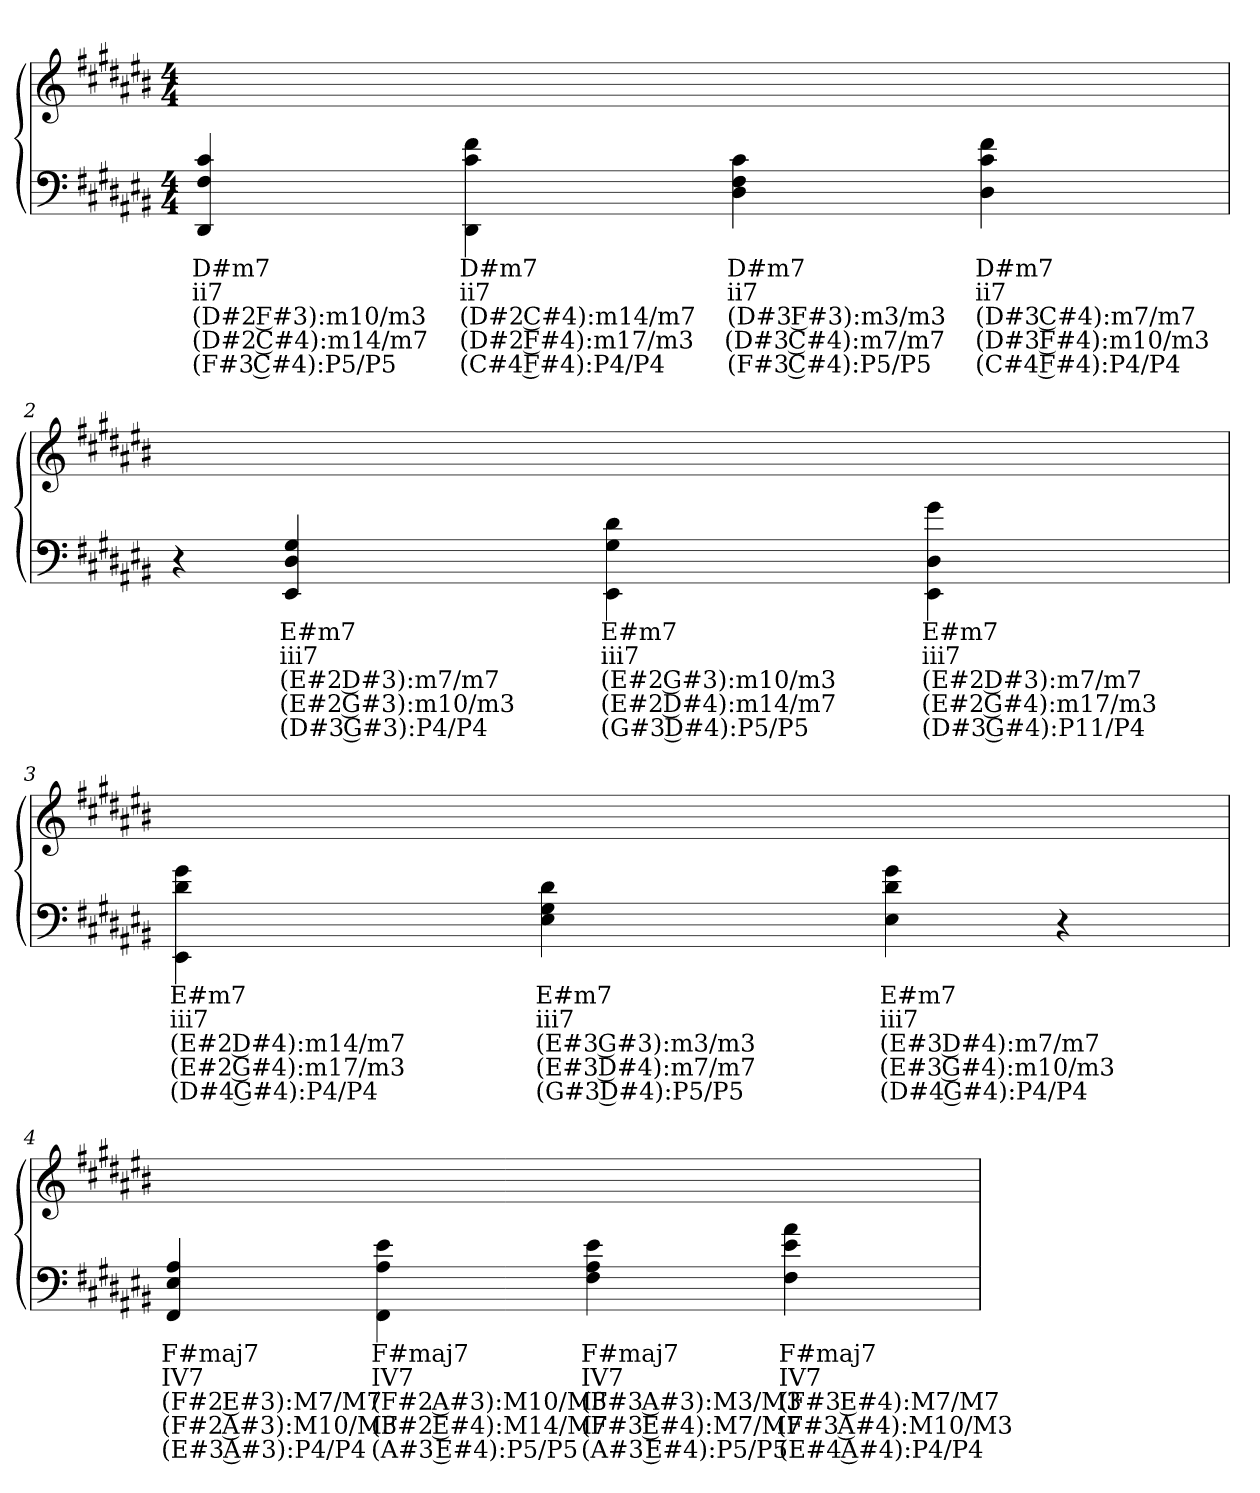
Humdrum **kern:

**kern	**text	**text	**text	**text	**text	**kern
*part2	*part2	*part2	*part2	*part2	*part2	*part1
*staff2	*staff2	*staff2	*staff2	*staff2	*staff2	*staff1
*clefF4	*	*	*	*	*	*clefG2
*k[f#c#g#d#a#e#b#]	*	*	*	*	*	*k[f#c#g#d#a#e#b#]
*C#:	*	*	*	*	*	*C#:
*M4/4	*	*	*	*	*	*M4/4
*MM60	*	*	*	*	*	*MM60
=1	=1	=1	=1	=1	=1	=1
4DD# 4F# 4c#	D#m7	ii7	(D#2 F#3):m10/m3	(D#2 C#4):m14/m7	(F#3 C#4):P5/P5	1ryy
4DD# 4c# 4f#	D#m7	ii7	(D#2 C#4):m14/m7	(D#2 F#4):m17/m3	(C#4 F#4):P4/P4	.
4D# 4F# 4c#	D#m7	ii7	(D#3 F#3):m3/m3	(D#3 C#4):m7/m7	(F#3 C#4):P5/P5	.
4D# 4c# 4f#	D#m7	ii7	(D#3 C#4):m7/m7	(D#3 F#4):m10/m3	(C#4 F#4):P4/P4	.
=2	=2	=2	=2	=2	=2	=2
4r	.	.	.	.	.	1ryy
4EE# 4D# 4G#	E#m7	iii7	(E#2 D#3):m7/m7	(E#2 G#3):m10/m3	(D#3 G#3):P4/P4	.
4EE# 4G# 4d#	E#m7	iii7	(E#2 G#3):m10/m3	(E#2 D#4):m14/m7	(G#3 D#4):P5/P5	.
4EE# 4D# 4g#	E#m7	iii7	(E#2 D#3):m7/m7	(E#2 G#4):m17/m3	(D#3 G#4):P11/P4	.
=3	=3	=3	=3	=3	=3	=3
4EE# 4d# 4g#	E#m7	iii7	(E#2 D#4):m14/m7	(E#2 G#4):m17/m3	(D#4 G#4):P4/P4	1ryy
4E# 4G# 4d#	E#m7	iii7	(E#3 G#3):m3/m3	(E#3 D#4):m7/m7	(G#3 D#4):P5/P5	.
4E# 4d# 4g#	E#m7	iii7	(E#3 D#4):m7/m7	(E#3 G#4):m10/m3	(D#4 G#4):P4/P4	.
4r	.	.	.	.	.	.
=4	=4	=4	=4	=4	=4	=4
4FF# 4E# 4A#	F#maj7	IV7	(F#2 E#3):M7/M7	(F#2 A#3):M10/M3	(E#3 A#3):P4/P4	1ryy
4FF# 4A# 4e#	F#maj7	IV7	(F#2 A#3):M10/M3	(F#2 E#4):M14/M7	(A#3 E#4):P5/P5	.
4F# 4A# 4e#	F#maj7	IV7	(F#3 A#3):M3/M3	(F#3 E#4):M7/M7	(A#3 E#4):P5/P5	.
4F# 4e# 4a#	F#maj7	IV7	(F#3 E#4):M7/M7	(F#3 A#4):M10/M3	(E#4 A#4):P4/P4	.
=	=	=	=	=	=	=
*-	*-	*-	*-	*-	*-	*-
